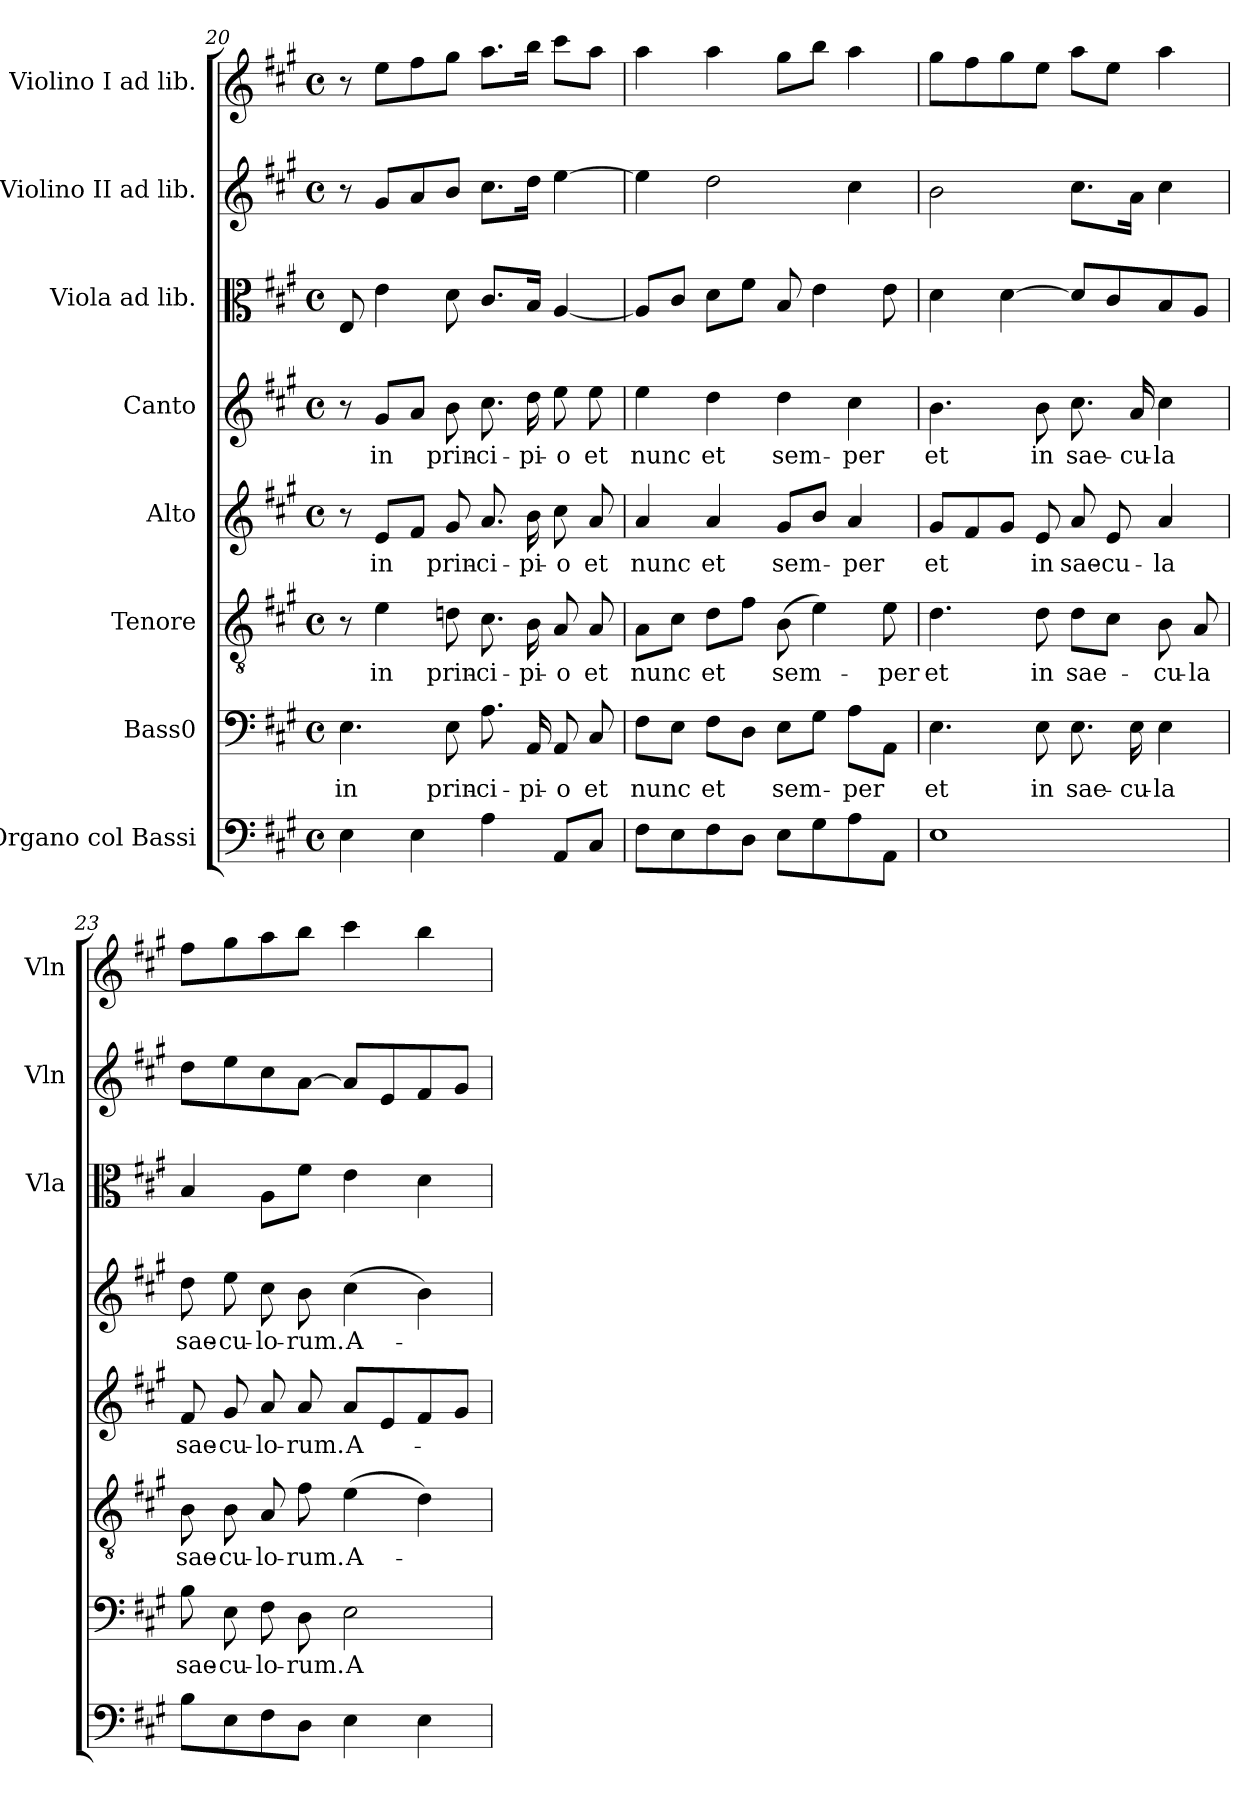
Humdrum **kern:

**kern	**kern	**text	**kern	**text	**kern	**text	**kern	**text	**kern	**kern	**kern
*part8	*part7	*part7	*part6	*part6	*part5	*part5	*part4	*part4	*part3	*part2	*part1
*staff8	*staff7	*staff7	*staff6	*staff6	*staff5	*staff5	*staff4	*staff4	*staff3	*staff2	*staff1
*I"Organo col Bassi	*I"Bass0	*	*I"Tenore	*	*I"Alto	*	*I"Canto	*	*I"Viola ad lib.	*I"Violino II ad lib.	*I"Violino I ad lib.
*	*	*	*	*	*	*	*	*	*I'Vla	*I'Vln	*I'Vln
*clefF4	*clefF4	*	*clefGv2	*	*clefG2	*	*clefG2	*	*clefC3	*clefG2	*clefG2
*k[f#c#g#]	*k[f#c#g#]	*	*k[f#c#g#]	*	*k[f#c#g#]	*	*k[f#c#g#]	*	*k[f#c#g#]	*k[f#c#g#]	*k[f#c#g#]
*M4/4	*M4/4	*	*M4/4	*	*M4/4	*	*M4/4	*	*M4/4	*M4/4	*M4/4
*met(c)	*met(c)	*	*met(c)	*	*met(c)	*	*met(c)	*	*met(c)	*met(c)	*met(c)
=20	=20	=20	=20	=20	=20	=20	=20	=20	=20	=20	=20
!	!	!LO:LY:b	!	!	!	!	!	!	!	!	!
4E\	4.E\	in	8r	.	8r	.	8r	.	8E/	8r	8r
!	!	!	!	!LO:LY:b	!	!LO:LY:b	!	!LO:LY:b	!	!	!
.	.	.	4e\	in	8e/L	in	8g#/L	in	4e\	8g#/L	8ee\L
4E\	.	.	.	.	8f#/J	.	8a/J	.	.	8a/	8ff#\
!	!	!LO:LY:b	!	!LO:LY:b	!	!LO:LY:b	!	!LO:LY:b	!	!	!
.	8E\	prin-	8dn\	prin-	8g#/	prin-	8b\	prin-	8d\	8b/J	8gg#\J
!	!	!LO:LY:b	!	!LO:LY:b	!	!LO:LY:b	!	!LO:LY:b	!	!	!
4A\	8.A\	-ci-	8.c#\	-ci-	8.a/	-ci-	8.cc#\	-ci-	8.c#/L	8.cc#\L	8.aa\L
!	!	!LO:LY:b	!	!LO:LY:b	!	!LO:LY:b	!	!LO:LY:b	!	!	!
.	16AA/	-pi-	16B\	-pi-	16b\	-pi-	16dd\	-pi-	16B/Jk	16dd\Jk	16bb\Jk
!	!	!LO:LY:b	!	!LO:LY:b	!	!LO:LY:b	!	!LO:LY:b	!	!	!
8AA/L	8AA/	-o	8A/	-o	8cc#\	-o	8ee\	-o	[4A/	[4ee\	8ccc#\L
!	!	!LO:LY:b	!	!LO:LY:b	!	!LO:LY:b	!	!LO:LY:b	!	!	!
8C#/J	8C#/	et	8A/	et	8a/	et	8ee\	et	.	.	8aa\J
=21	=21	=21	=21	=21	=21	=21	=21	=21	=21	=21	=21
!	!	!LO:LY:b	!	!LO:LY:b	!	!LO:LY:b	!	!LO:LY:b	!	!	!
8F#\L	8F#\L	nunc	8A\L	nunc	4a/	nunc	4ee\	nunc	8A/L]	4ee\]	4aa\
8E\	8E\J	.	8c#\J	.	.	.	.	.	8c#/J	.	.
!	!	!LO:LY:b	!	!LO:LY:b	!	!LO:LY:b	!	!LO:LY:b	!	!	!
8F#\	8F#\L	et	8d\L	et	4a/	et	4dd\	et	8d\L	2dd\	4aa\
8D\J	8D\J	.	8f#\J	.	.	.	.	.	8f#\J	.	.
!	!	!LO:LY:b	!	!LO:LY:b	!	!LO:LY:b	!	!LO:LY:b	!	!	!
8E\L	8E\L	sem-	(8B\	sem-	8g#/L	sem-	4dd\	sem-	8B/	.	8gg#\L
8G#\	8G#\J	.	4e\)	.	8b/J	.	.	.	4e\	.	8bb\J
!	!	!LO:LY:b	!	!	!	!LO:LY:b	!	!LO:LY:b	!	!	!
8A\	8A\L	-per	.	.	4a/	-per	4cc#\	-per	.	4cc#\	4aa\
!	!	!	!	!LO:LY:b	!	!	!	!	!	!	!
8AA\J	8AA\J	.	8e\	-per	.	.	.	.	8e\	.	.
!!LO:LB:g=z
=22	=22	=22	=22	=22	=22	=22	=22	=22	=22	=22	=22
!	!	!LO:LY:b	!	!LO:LY:b	!	!LO:LY:b	!	!LO:LY:b	!	!	!
1E	4.E\	et	4.d\	et	8g#/L	-et	4.b\	et	4d\	2b\	8gg#\L
.	.	.	.	.	8f#/	.	.	.	.	.	8ff#\
.	.	.	.	.	8g#/J	.	.	.	[4d\	.	8gg#\
!	!	!LO:LY:b	!	!LO:LY:b	!	!LO:LY:b	!	!LO:LY:b	!	!	!
.	8E\	in	8d\	in	8e/	in	8b\	in	.	.	8ee\J
!	!	!LO:LY:b	!	!LO:LY:b	!	!LO:LY:b	!	!LO:LY:b	!	!	!
.	8.E\	sae-	8d\L	sae-	8a/	sae-	8.cc#\	sae-	8d/L]	8.cc#\L	8aa\L
!	!	!	!	!	!	!LO:LY:b	!	!	!	!	!
.	.	.	8c#\J	.	8e/	-cu-	.	.	8c#/	.	8ee\J
!	!	!LO:LY:b	!	!	!	!	!	!LO:LY:b	!	!	!
.	16E\	-cu-	.	.	.	.	16a/	-cu-	.	16a\Jk	.
!	!	!LO:LY:b	!	!LO:LY:b	!	!LO:LY:b	!	!LO:LY:b	!	!	!
.	4E\	-la	8B\	-cu-	4a/	-la	4cc#\	-la	8B/	4cc#\	4aa\
!	!	!	!	!LO:LY:b	!	!	!	!	!	!	!
.	.	.	8A/	-la	.	.	.	.	8A/J	.	.
=23	=23	=23	=23	=23	=23	=23	=23	=23	=23	=23	=23
!	!	!LO:LY:b	!	!LO:LY:b	!	!LO:LY:b	!	!LO:LY:b	!	!	!
8B\L	8B\	sae-	8B\	sae-	8f#/	sae-	8dd\	sae-	4B/	8dd\L	8ff#\L
!	!	!LO:LY:b	!	!LO:LY:b	!	!LO:LY:b	!	!LO:LY:b	!	!	!
8E\	8E\	-cu-	8B\	-cu-	8g#/	-cu-	8ee\	-cu-	.	8ee\	8gg#\
!	!	!LO:LY:b	!	!LO:LY:b	!	!LO:LY:b	!	!LO:LY:b	!	!	!
8F#\	8F#\	-lo-	8A/	-lo-	8a/	-lo-	8cc#\	-lo-	8A\L	8cc#\	8aa\
!	!	!LO:LY:b	!	!LO:LY:b	!	!LO:LY:b	!	!LO:LY:b	!	!	!
8D\J	8D\	-rum.	8f#\	-rum.	8a/	-rum.	8b\	-rum.	8f#\J	[8a\J	8bb\J
!	!	!LO:LY:b	!	!LO:LY:b	!	!LO:LY:b	!	!LO:LY:b	!	!	!
4E\	2E\	A-	(4e\	A-	8a/L	A-	(4cc#\	A-	4e\	8a/L]	4ccc#\
.	.	.	.	.	8e/	.	.	.	.	8e/	.
4E\	.	.	4d\)	.	8f#/	.	4b\)	.	4d\	8f#/	4bb\
.	.	.	.	.	8g#/J	.	.	.	.	8g#/J	.
=	=	=	=	=	=	=	=	=	=	=	=
*-	*-	*-	*-	*-	*-	*-	*-	*-	*-	*-	*-
